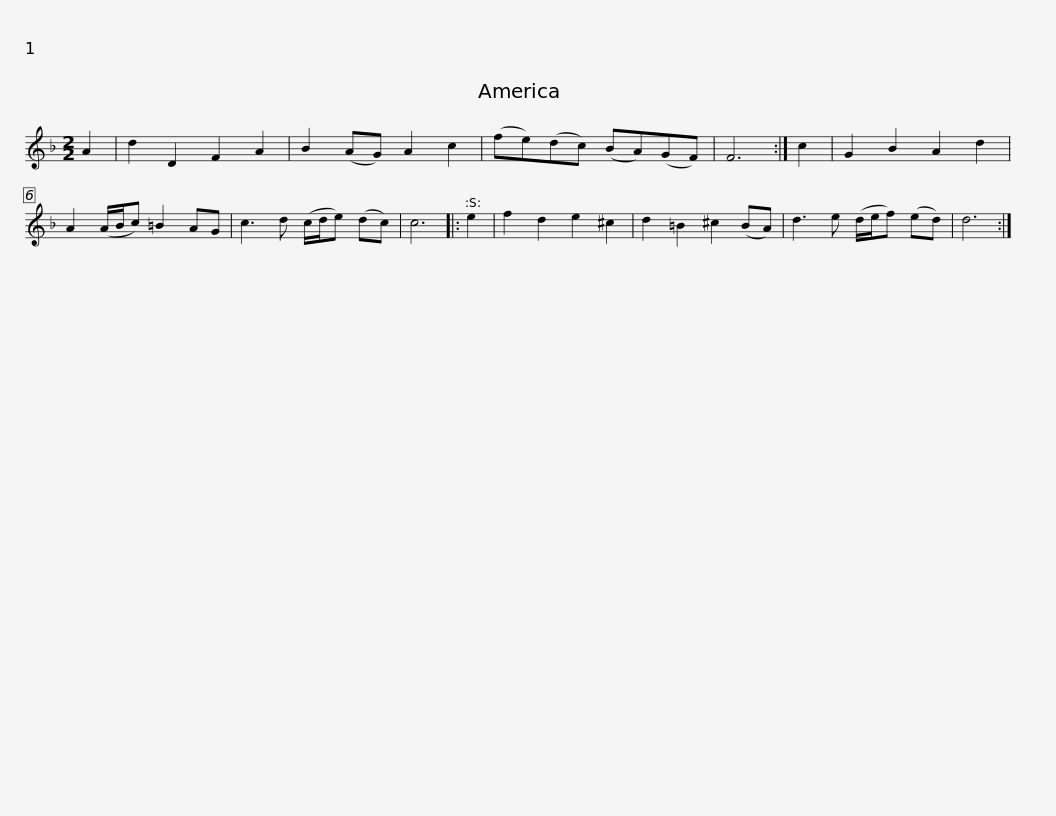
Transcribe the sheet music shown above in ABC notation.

X:1
L:1/8
M:2/2
I:linebreak $
K:Dmin
V:1 treble
V:1
 A2 | d2 D2 F2 A2 | B2 (AG) A2 c2 | (fe)(dc) (BA)(GF) | F6 :| %5
 c2 | G2 B2 A2 d2 | A2 (A/B/c) =B2 AG | c3 d (c/d/e) (dc) |$ c6 |: %10
 e2 | f2 d2 e2 ^c2 | d2 =B2 ^c2 (BA) | d3 e (d/e/f) (ed) | d6 :| %15
